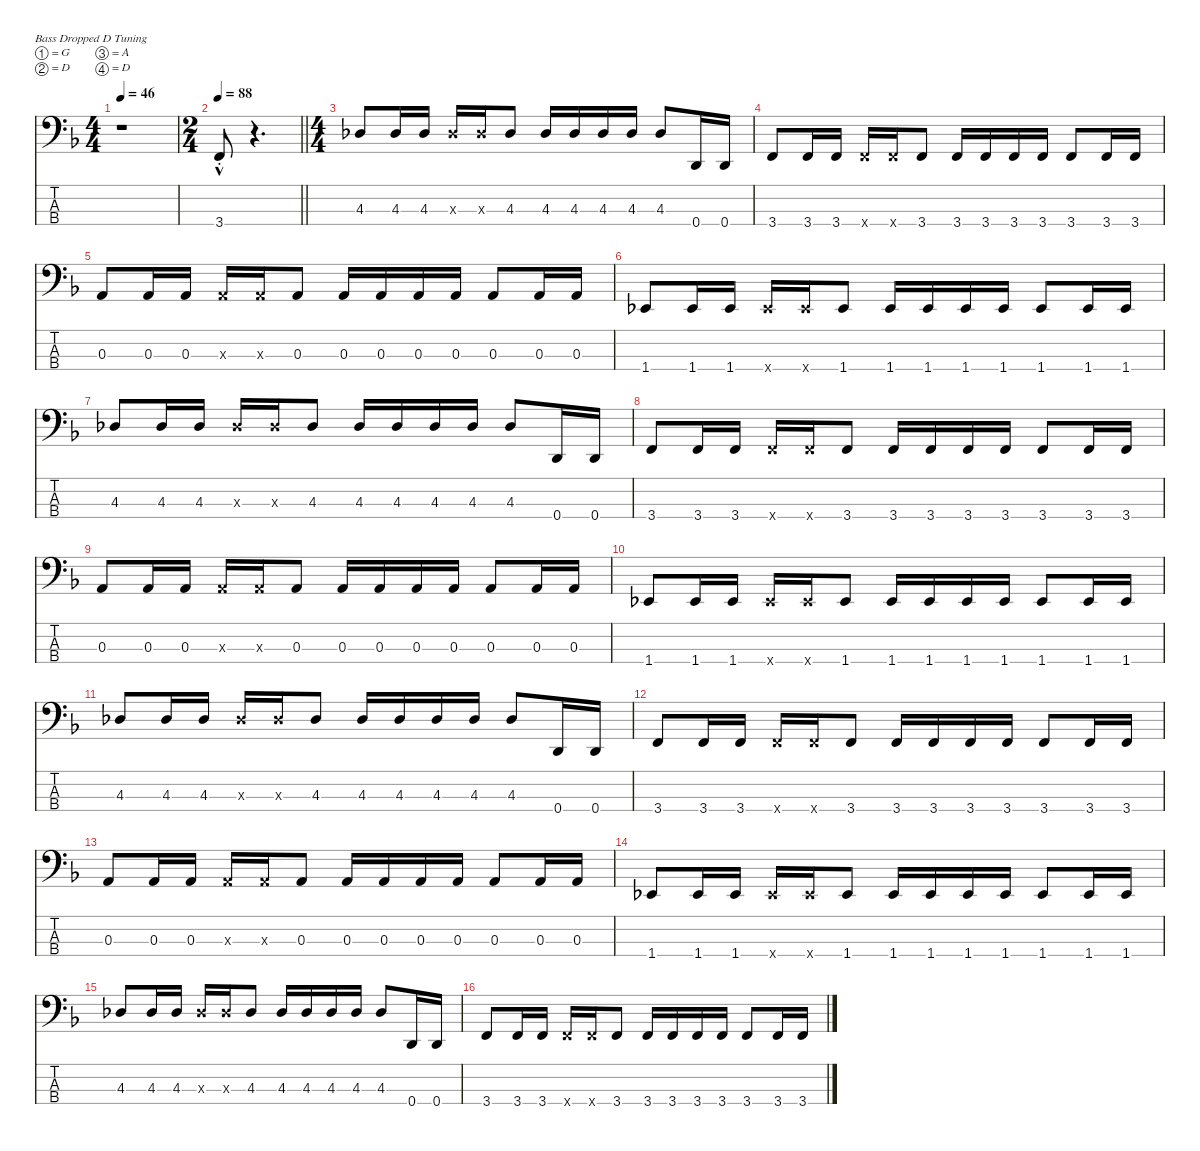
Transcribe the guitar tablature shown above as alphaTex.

\defaultSystemsLayout 4
\hideDynamics
\bracketExtendMode nobrackets
\singleTrackTrackNamePolicy hidden
\multiTrackTrackNamePolicy hidden
\otherSystemsTrackNameOrientation horizontal
\track ("Martin Mendez - Bass" "el.bs.") {defaultSystemsLayout 4 instrument electricbassfinger}
\staff {score tabs}
\tuning (G2 D2 A1 D1)
\ts (4 4)
\beaming (8 2 2 2 2)
\tempo 46
\clef f4
\ks dminor
r.1{dy f instrument electricbassfinger beam Down} |
\ts (2 4)
\beaming (8 2 2 2 2)
\tempo 88
\barLineRight lightlight
3.4{hac st acc forcenatural}.8{beam Up} r.4{d beam Up} |
\ts (4 4)
\beaming (8 2 2 2 2)
\tempo (89 hide)
4.3{acc b}.8{dy ff beam Up} 4.3{acc b}.16{beam Up} 4.3{acc b}.16{beam Up} 4.3{x acc b}.16{beam Up} 4.3{x acc b}.16{beam Up} 4.3{acc b}.8{beam Up} 4.3{acc b}.16{beam Up} 4.3{acc b}.16{beam Up} 4.3{acc b}.16{beam Up} 4.3{acc b}.16{beam Up} 4.3{acc b}.8{beam Up} 0.4{acc forcenatural}.16{beam Up} 0.4{acc forcenatural}.16{beam Up} |
\tempo (88 hide)
3.4{acc forcenatural}.8{beam Up} 3.4{acc forcenatural}.16{beam Up} 3.4{acc forcenatural}.16{beam Up} 3.4{x acc forcenatural}.16{beam Up} 3.4{x acc forcenatural}.16{beam Up} 3.4{acc forcenatural}.8{beam Up} 3.4{acc forcenatural}.16{beam Up} 3.4{acc forcenatural}.16{beam Up} 3.4{acc forcenatural}.16{beam Up} 3.4{acc forcenatural}.16{beam Up} 3.4{acc forcenatural}.8{beam Up} 3.4{acc forcenatural}.16{beam Up} 3.4{acc forcenatural}.16{beam Up} |
\tempo (89 hide)
0.3{acc forcenatural}.8{beam Up} 0.3{acc forcenatural}.16{beam Up} 0.3{acc forcenatural}.16{beam Up} 0.3{x acc forcenatural}.16{beam Up} 0.3{x acc forcenatural}.16{beam Up} 0.3{acc forcenatural}.8{beam Up} 0.3{acc forcenatural}.16{beam Up} 0.3{acc forcenatural}.16{beam Up} 0.3{acc forcenatural}.16{beam Up} 0.3{acc forcenatural}.16{beam Up} 0.3{acc forcenatural}.8{beam Up} 0.3{acc forcenatural}.16{beam Up} 0.3{acc forcenatural}.16{beam Up} |
\tempo (88 hide)
1.4{acc b}.8{beam Up} 1.4{acc b}.16{beam Up} 1.4{acc b}.16{beam Up} 1.4{x acc b}.16{beam Up} 1.4{x acc b}.16{beam Up} 1.4{acc b}.8{beam Up} 1.4{acc b}.16{beam Up} 1.4{acc b}.16{beam Up} 1.4{acc b}.16{beam Up} 1.4{acc b}.16{beam Up} 1.4{acc b}.8{beam Up} 1.4{acc b}.16{beam Up} 1.4{acc b}.16{beam Up} |
\tempo (89 hide)
4.3{acc b}.8{beam Up} 4.3{acc b}.16{beam Up} 4.3{acc b}.16{beam Up} 4.3{x acc b}.16{beam Up} 4.3{x acc b}.16{beam Up} 4.3{acc b}.8{beam Up} 4.3{acc b}.16{beam Up} 4.3{acc b}.16{beam Up} 4.3{acc b}.16{beam Up} 4.3{acc b}.16{beam Up} 4.3{acc b}.8{beam Up} 0.4{acc forcenatural}.16{beam Up} 0.4{acc forcenatural}.16{beam Up} |
\tempo (88 hide)
\tempo (89 0.992064 hide)
3.4{acc forcenatural}.8{beam Up} 3.4{acc forcenatural}.16{beam Up} 3.4{acc forcenatural}.16{beam Up} 3.4{x acc forcenatural}.16{beam Up} 3.4{x acc forcenatural}.16{beam Up} 3.4{acc forcenatural}.8{beam Up} 3.4{acc forcenatural}.16{beam Up} 3.4{acc forcenatural}.16{beam Up} 3.4{acc forcenatural}.16{beam Up} 3.4{acc forcenatural}.16{beam Up} 3.4{acc forcenatural}.8{beam Up} 3.4{acc forcenatural}.16{beam Up} 3.4{acc forcenatural}.16{beam Up} |
0.3{acc forcenatural}.8{beam Up} 0.3{acc forcenatural}.16{beam Up} 0.3{acc forcenatural}.16{beam Up} 0.3{x acc forcenatural}.16{beam Up} 0.3{x acc forcenatural}.16{beam Up} 0.3{acc forcenatural}.8{beam Up} 0.3{acc forcenatural}.16{beam Up} 0.3{acc forcenatural}.16{beam Up} 0.3{acc forcenatural}.16{beam Up} 0.3{acc forcenatural}.16{beam Up} 0.3{acc forcenatural}.8{beam Up} 0.3{acc forcenatural}.16{beam Up} 0.3{acc forcenatural}.16{beam Up} |
\tempo (88 hide)
\tempo (89 0.984127 hide)
1.4{acc b}.8{beam Up} 1.4{acc b}.16{beam Up} 1.4{acc b}.16{beam Up} 1.4{x acc b}.16{beam Up} 1.4{x acc b}.16{beam Up} 1.4{acc b}.8{beam Up} 1.4{acc b}.16{beam Up} 1.4{acc b}.16{beam Up} 1.4{acc b}.16{beam Up} 1.4{acc b}.16{beam Up} 1.4{acc b}.8{beam Up} 1.4{acc b}.16{beam Up} 1.4{acc b}.16{beam Up} |
4.3{acc b}.8{beam Up} 4.3{acc b}.16{beam Up} 4.3{acc b}.16{beam Up} 4.3{x acc b}.16{beam Up} 4.3{x acc b}.16{beam Up} 4.3{acc b}.8{beam Up} 4.3{acc b}.16{beam Up} 4.3{acc b}.16{beam Up} 4.3{acc b}.16{beam Up} 4.3{acc b}.16{beam Up} 4.3{acc b}.8{beam Up} 0.4{acc forcenatural}.16{beam Up} 0.4{acc forcenatural}.16{beam Up} |
\tempo (88 hide)
3.4{acc forcenatural}.8{beam Up} 3.4{acc forcenatural}.16{beam Up} 3.4{acc forcenatural}.16{beam Up} 3.4{x acc forcenatural}.16{beam Up} 3.4{x acc forcenatural}.16{beam Up} 3.4{acc forcenatural}.8{beam Up} 3.4{acc forcenatural}.16{beam Up} 3.4{acc forcenatural}.16{beam Up} 3.4{acc forcenatural}.16{beam Up} 3.4{acc forcenatural}.16{beam Up} 3.4{acc forcenatural}.8{beam Up} 3.4{acc forcenatural}.16{beam Up} 3.4{acc forcenatural}.16{beam Up} |
\tempo (89 hide)
0.3{acc forcenatural}.8{beam Up} 0.3{acc forcenatural}.16{beam Up} 0.3{acc forcenatural}.16{beam Up} 0.3{x acc forcenatural}.16{beam Up} 0.3{x acc forcenatural}.16{beam Up} 0.3{acc forcenatural}.8{beam Up} 0.3{acc forcenatural}.16{beam Up} 0.3{acc forcenatural}.16{beam Up} 0.3{acc forcenatural}.16{beam Up} 0.3{acc forcenatural}.16{beam Up} 0.3{acc forcenatural}.8{beam Up} 0.3{acc forcenatural}.16{beam Up} 0.3{acc forcenatural}.16{beam Up} |
\tempo (88 hide)
1.4{acc b}.8{beam Up} 1.4{acc b}.16{beam Up} 1.4{acc b}.16{beam Up} 1.4{x acc b}.16{beam Up} 1.4{x acc b}.16{beam Up} 1.4{acc b}.8{beam Up} 1.4{acc b}.16{beam Up} 1.4{acc b}.16{beam Up} 1.4{acc b}.16{beam Up} 1.4{acc b}.16{beam Up} 1.4{acc b}.8{beam Up} 1.4{acc b}.16{beam Up} 1.4{acc b}.16{beam Up} |
\tempo (89 hide)
4.3{acc b}.8{beam Up} 4.3{acc b}.16{beam Up} 4.3{acc b}.16{beam Up} 4.3{x acc b}.16{beam Up} 4.3{x acc b}.16{beam Up} 4.3{acc b}.8{beam Up} 4.3{acc b}.16{beam Up} 4.3{acc b}.16{beam Up} 4.3{acc b}.16{beam Up} 4.3{acc b}.16{beam Up} 4.3{acc b}.8{beam Up} 0.4{acc forcenatural}.16{beam Up} 0.4{acc forcenatural}.16{beam Up} |
\tempo (88 hide)
3.4{acc forcenatural}.8{beam Up} 3.4{acc forcenatural}.16{beam Up} 3.4{acc forcenatural}.16{beam Up} 3.4{x acc forcenatural}.16{beam Up} 3.4{x acc forcenatural}.16{beam Up} 3.4{acc forcenatural}.8{beam Up} 3.4{acc forcenatural}.16{beam Up} 3.4{acc forcenatural}.16{beam Up} 3.4{acc forcenatural}.16{beam Up} 3.4{acc forcenatural}.16{beam Up} 3.4{acc forcenatural}.8{beam Up} 3.4{acc forcenatural}.16{beam Up} 3.4{acc forcenatural}.16{beam Up}
